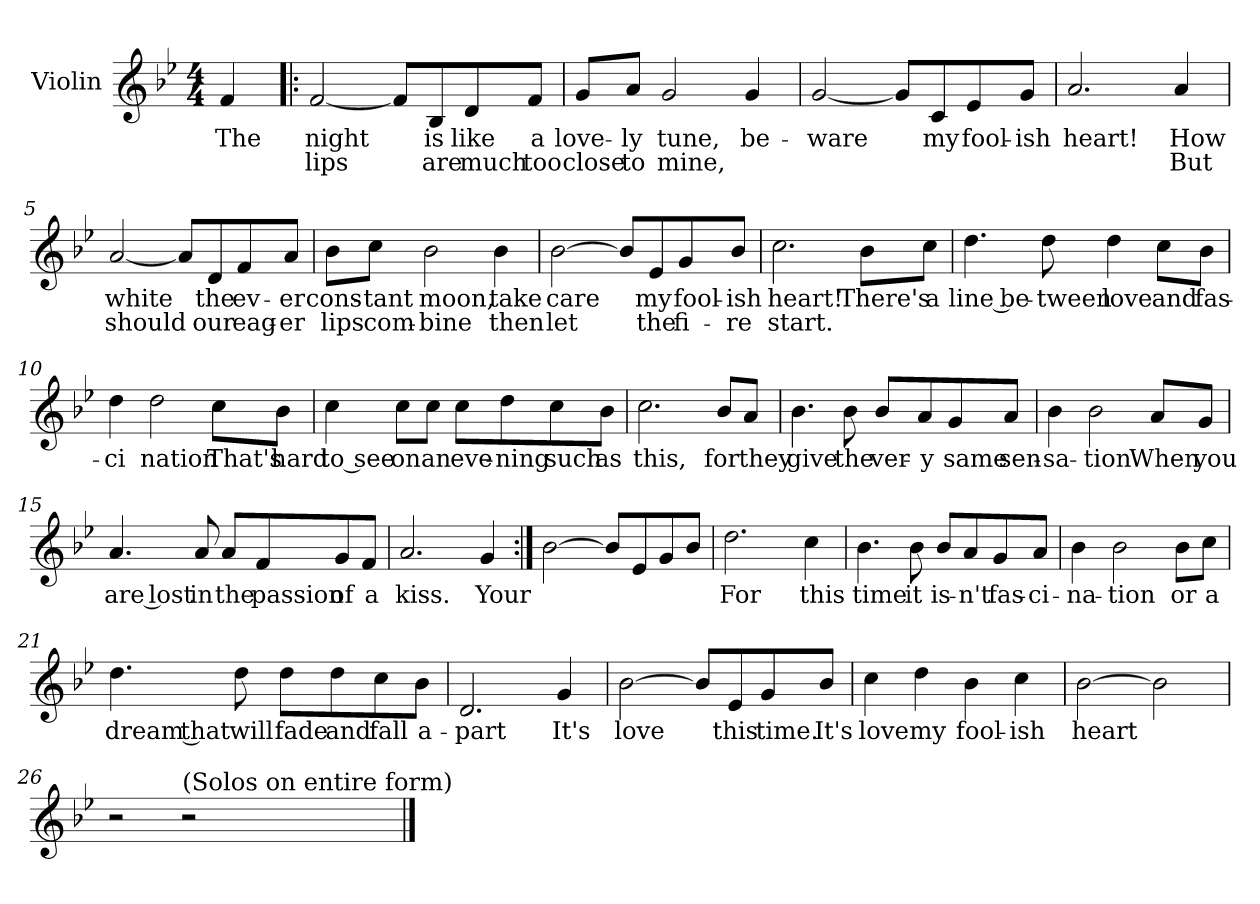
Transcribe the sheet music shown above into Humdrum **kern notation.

**kern	**text	**text
*part1	*part1	*part1
*staff1	*staff1	*staff1
*I"Violin	*	*
*I'Vln	*	*
*k[b-e-]	*	*
*B-:	*	*
*M4/4	*	*
=	=	=
4f/	The	.
=1!|:	=1!|:	=1!|:
[2f/	night	lips
8f/L]	.	.
8B-/	is	are
8d/	like	much
8f/J	a	too
=2	=2	=2
8g/L	love-	close
8a/J	ly	to
2g/	tune,	mine,
4g/	be-	.
=3	=3	=3
[2g/	ware	.
8g/L]	.	.
8c/	my	.
8e-/	fool-	.
8g/J	ish	.
!!LO:LB:g=z
=4	=4	=4
2.a/	heart!	.
4a/	How	But
=5	=5	=5
[2a/	white	should
8a/L]	.	.
8d/	the	our
8f/	ev-	eag-
8a/J	er	er
=6	=6	=6
8b-\L	cons-	lips
8cc\J	tant	com-
2b-\	moon,	bine
4b-\	take	then
=7	=7	=7
[2b-\	care	let
8b-/L]	.	.
8e-/	my	the
8g/	fool-	fi-
8b-/J	ish	re
!!LO:LB:g=z
=8	=8	=8
2.cc\	heart!	start.
8b-\L	There's	.
8cc\J	a	.
=9	=9	=9
4.dd\	line be-	.
8dd\	tween	.
4dd\	love	.
8cc\L	and	.
8b-\J	fas-	.
=10	=10	=10
4dd\	-ci	.
2dd\	nation	.
8cc\L	That's	.
8b-\J	hard	.
=11	=11	=11
4cc\	to see	.
8cc\L	on	.
8cc\J	an	.
8cc\L	eve-	.
8dd\	-ning	.
8cc\	such	.
8b-\J	as	.
!!LO:LB:g=z
=12	=12	=12
2.cc\	this,	.
8b-/L	for	.
8a/J	they	.
=13	=13	=13
4.b-\	give	.
8b-\	the	.
8b-/L	-ver-	.
8a/	y	.
8g/	same	.
8a/J	sen-	.
=14	=14	=14
4b-\	sa-	.
2b-\	tion	.
8a/L	When	.
8g/J	you	.
=15	=15	=15
4.a/	are lost	.
8a/	in	.
8a/L	the	.
8f/	passion	.
8g/	of	.
8f/J	a	.
!!LO:LB:g=z
=16	=16	=16
2.a/	kiss.	.
4g/	Your	.
!!LO:LB:g=z
=17:|!	=17:|!	=17:|!
[2b-\	.	.
8b-/L]	.	.
8e-/	.	.
8g/	.	.
8b-/J	.	.
=18	=18	=18
2.dd\	For	.
4cc\	this	.
=19	=19	=19
4.b-\	time	.
8b-\	it	.
8b-/L	is-	.
8a/	n't	.
8g/	fas-	.
8a/J	-ci-	.
=20	=20	=20
4b-\	na-	.
2b-\	tion	.
8b-\L	or	.
8cc\J	a	.
!!LO:LB:g=z
=21	=21	=21
4.dd\	dream that	.
8dd\	will	.
8dd\L	fade	.
8dd\	and	.
8cc\	fall	.
8b-\J	a-	.
=22	=22	=22
2.d/	part	.
4g/	It's	.
=23	=23	=23
[2b-\	love	.
8b-/L]	.	.
8e-/	this	.
8g/	time.	.
8b-/J	It's	.
=24	=24	=24
4cc\	love	.
4dd\	my	.
4b-\	fool-	.
4cc\	ish	.
!!LO:LB:g=z
=25	=25	=25
[2b-\	heart	.
2b-\]	.	.
=26	=26	=26
2r	.	.
!LO:TX:a:t=(Solos on entire form)	!	!
2r	.	.
==	==	==
*-	*-	*-
